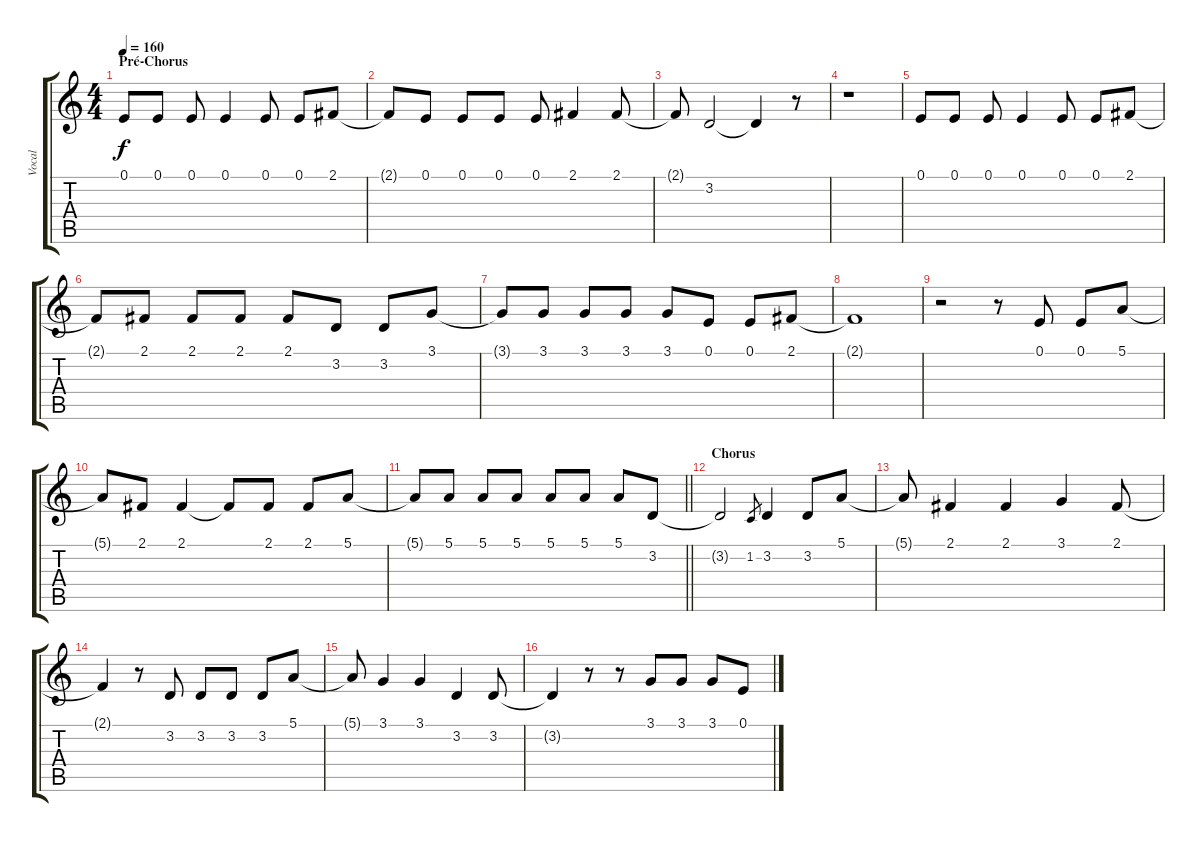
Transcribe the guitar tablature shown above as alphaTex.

\track ("Vocal" "Vocal") {instrument flute}
\staff {score tabs}
\tuning (E4 B3 G3 D3 A2 E2) {hide}
\ts (4 4)
\section ("" "Pré-Chorus")
\tempo 160
\clef g2
\ks c
0.1.8{dy f} 0.1.8 0.1.8 0.1.4 0.1.8 0.1.8 2.1.8 |
2.1{t}.8 0.1.8 0.1.8 0.1.8 0.1.8 2.1.4 2.1.8 |
2.1{t}.8 3.2.2 3.2{t}.4 r.8 |
r.1 |
0.1.8 0.1.8 0.1.8 0.1.4 0.1.8 0.1.8 2.1.8 |
2.1{t}.8 2.1.8 2.1.8 2.1.8 2.1.8 3.2.8 3.2.8 3.1.8 |
3.1{t}.8 3.1.8 3.1.8 3.1.8 3.1.8 0.1.8 0.1.8 2.1.8 |
2.1{t}.1 |
r.2 r.8 0.1.8 0.1.8 5.1.8 |
5.1{t}.8 2.1.8 2.1.4 2.1{t}.8 2.1.8 2.1.8 5.1.8 |
\barLineRight lightlight
5.1{t}.8 5.1.8 5.1.8 5.1.8 5.1.8 5.1.8 5.1.8 3.2.8 |
\section ("" "Chorus")
3.2{t}.2 1.2.8{gr} 3.2.4 3.2.8 5.1.8 |
5.1{t}.8 2.1.4 2.1.4 3.1.4 2.1.8 |
2.1{t}.4 r.8 3.2.8 3.2.8 3.2.8 3.2.8 5.1.8 |
5.1{t}.8 3.1.4 3.1.4 3.2.4 3.2.8 |
3.2{t}.4 r.8 r.8 3.1.8 3.1.8 3.1.8 0.1.8
